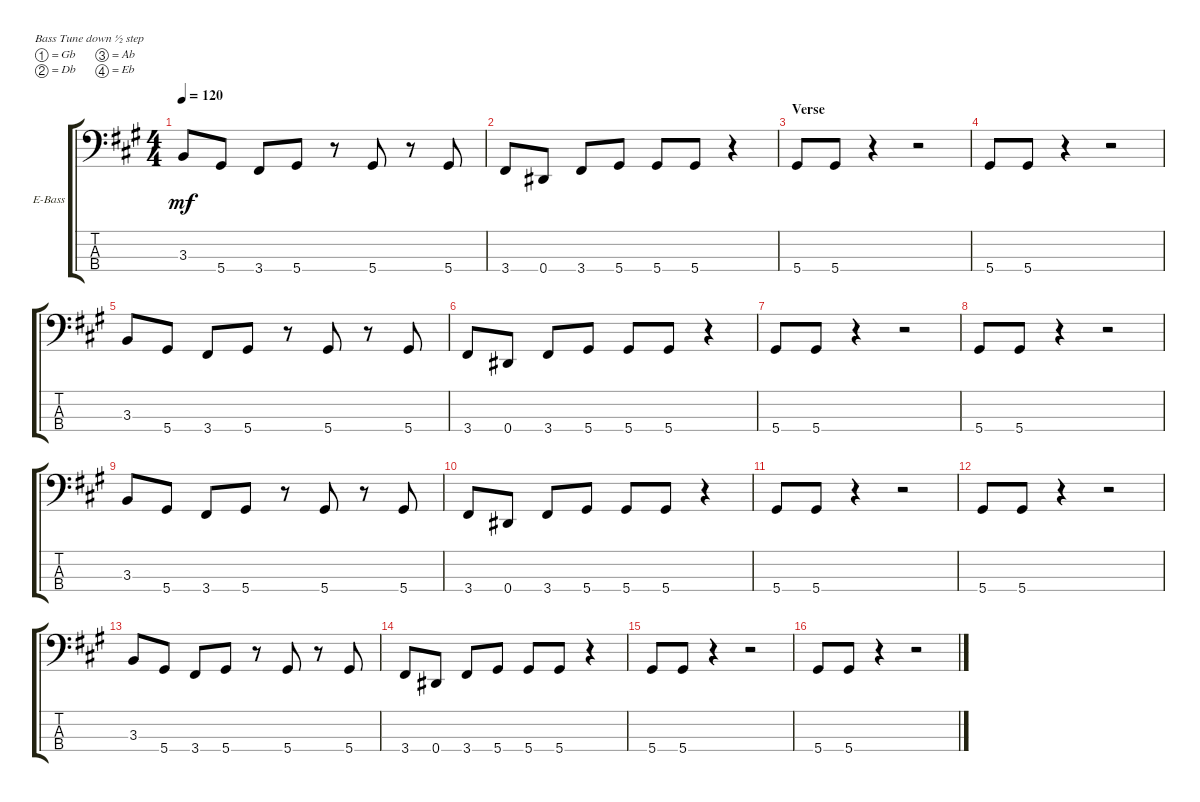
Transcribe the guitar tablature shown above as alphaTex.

\defaultSystemsLayout 4
\bracketExtendMode groupsimilarinstruments
\firstSystemTrackNameOrientation horizontal
\otherSystemsTrackNameOrientation horizontal
\track ("GENE SIMMONS" "E-Bass") {mute instrument electricbassfinger}
\staff {score tabs}
\tuning (Gb2 Db2 Ab1 Eb1)
\ts (4 4)
\tempo 120
\clef f4
\ks a
3.3.8{dy mf} 5.4.8 3.4.8 5.4.8 r.8 5.4.8 r.8 5.4.8 |
3.4.8 0.4.8 3.4.8 5.4.8 5.4.8 5.4.8 r.4 |
\section ("" "Verse")
5.4.8 5.4.8 r.4 r.2 |
5.4.8 5.4.8 r.4 r.2 |
3.3.8 5.4.8 3.4.8 5.4.8 r.8 5.4.8 r.8 5.4.8 |
3.4.8 0.4.8 3.4.8 5.4.8 5.4.8 5.4.8 r.4 |
5.4.8 5.4.8 r.4 r.2 |
5.4.8 5.4.8 r.4 r.2 |
3.3.8 5.4.8 3.4.8 5.4.8 r.8 5.4.8 r.8 5.4.8 |
3.4.8 0.4.8 3.4.8 5.4.8 5.4.8 5.4.8 r.4 |
5.4.8 5.4.8 r.4 r.2 |
5.4.8 5.4.8 r.4 r.2 |
3.3.8 5.4.8 3.4.8 5.4.8 r.8 5.4.8 r.8 5.4.8 |
3.4.8 0.4.8 3.4.8 5.4.8 5.4.8 5.4.8 r.4 |
5.4.8 5.4.8 r.4 r.2 |
5.4.8 5.4.8 r.4 r.2
